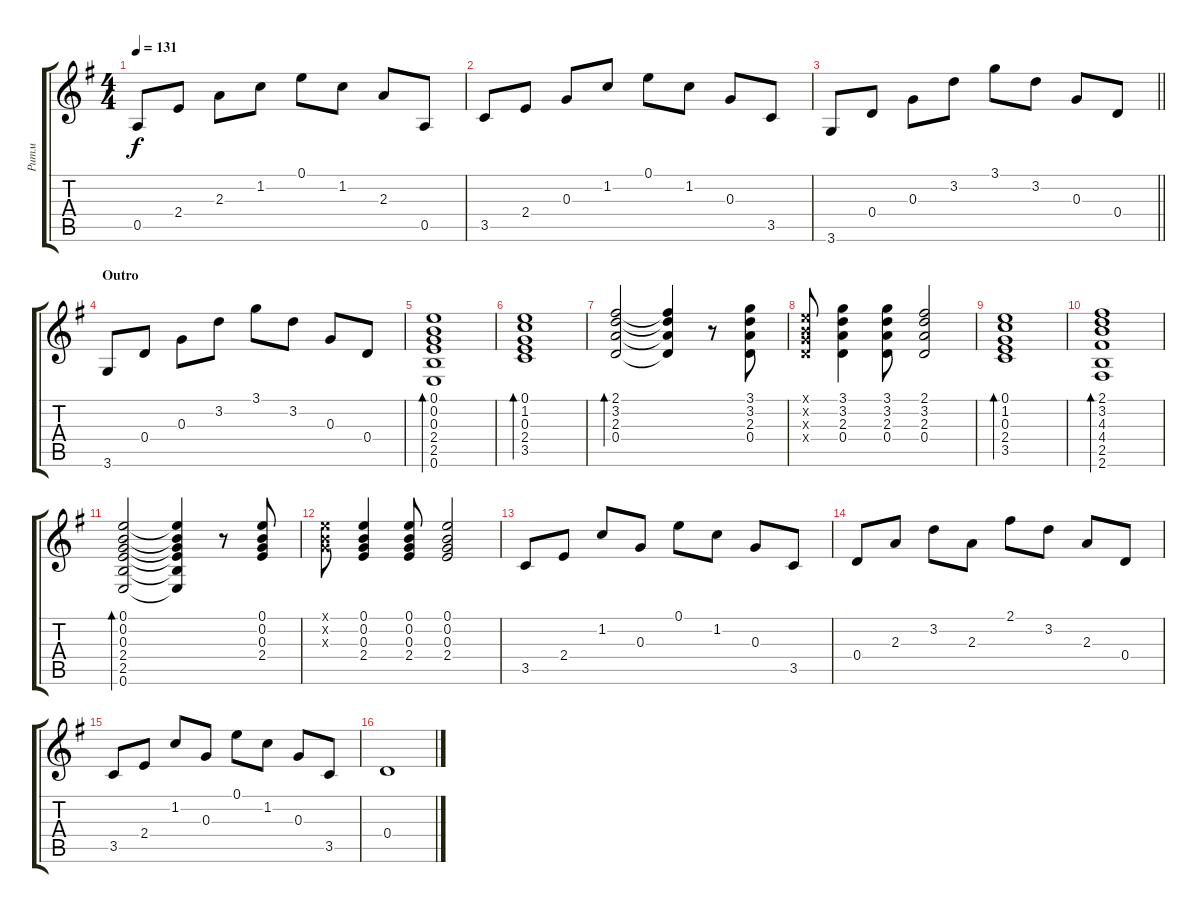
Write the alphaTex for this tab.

\track ("Ритм" "Ритм") {instrument acousticguitarsteel}
\staff {score tabs}
\tuning (E4 B3 G3 D3 A2 E2) {hide}
\ts (4 4)
\tempo 131
\clef g2
\ks eminor
0.5.8{dy f} 2.4.8 2.3.8 1.2.8 0.1.8 1.2.8 2.3.8 0.5.8 |
3.5.8 2.4.8 0.3.8 1.2.8 0.1.8 1.2.8 0.3.8 3.5.8 |
\barLineRight lightlight
3.6.8 0.4.8 0.3.8 3.2.8 3.1.8 3.2.8 0.3.8 0.4.8 |
\section ("" "Outro")
3.6.8 0.4.8 0.3.8 3.2.8 3.1.8 3.2.8 0.3.8 0.4.8 |
(0.1 0.2 0.3 2.4 2.5 0.6).1{bd 120} |
(0.1 1.2 0.3 2.4 3.5).1{bd 120} |
(2.1 3.2 2.3 0.4).2{bd 120} (2.1{t} 3.2{t} 2.3{t} 0.4{t}).4 r.8 (3.1 3.2 2.3 0.4).8 |
(0.1{x} 0.2{x} 0.3{x} 0.4{x}).8 (3.1 3.2 2.3 0.4).4 (3.1 3.2 2.3 0.4).8 (2.1 3.2 2.3 0.4).2 |
(0.1 1.2 0.3 2.4 3.5).1{bd 120} |
(2.1 3.2 4.3 4.4 2.5 2.6).1{bd 120} |
(0.1 0.2 0.3 2.4 2.5 0.6).2{bd 120} (0.1{t} 0.2{t} 0.3{t} 2.4{t} 2.5{t} 0.6{t}).4 r.8 (0.1 0.2 0.3 2.4).8 |
(0.1{x} 0.2{x} 0.3{x}).8 (0.1 0.2 0.3 2.4).4 (0.1 0.2 0.3 2.4).8 (0.1 0.2 0.3 2.4).2 |
3.5.8 2.4.8 1.2.8 0.3.8 0.1.8 1.2.8 0.3.8 3.5.8 |
0.4.8 2.3.8 3.2.8 2.3.8 2.1.8 3.2.8 2.3.8 0.4.8 |
3.5.8 2.4.8 1.2.8 0.3.8 0.1.8 1.2.8 0.3.8 3.5.8 |
0.4.1
